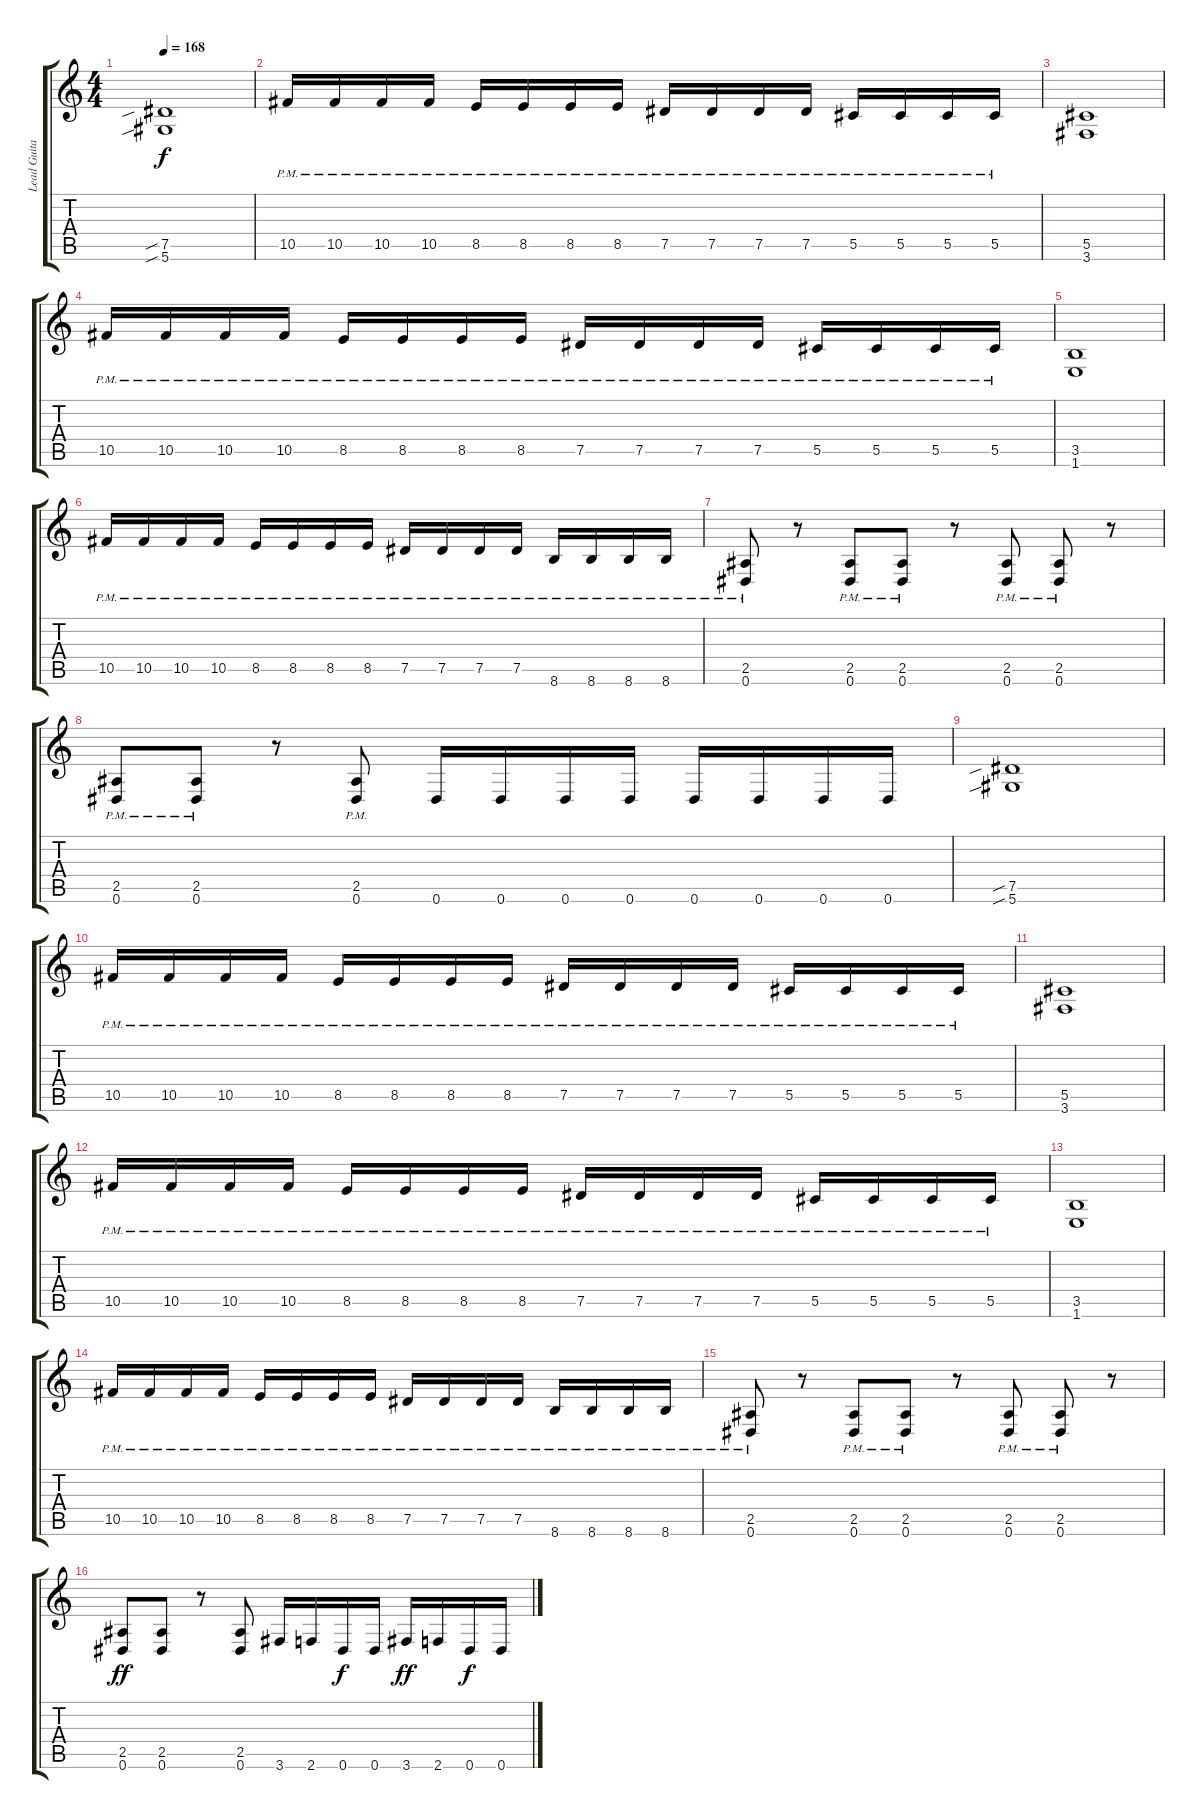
\track ("Lead Guitar" "Lead Guita") {instrument distortionguitar}
\staff {score tabs}
\tuning (Eb4 Bb3 Gb3 Db3 Ab2 Eb2) {hide}
\ts (4 4)
\tempo 168
\clef g2
\ks c
(7.5{sib} 5.6{sib}).1{dy f instrument distortionguitar} |
10.5{pm}.16 10.5{pm}.16 10.5{pm}.16 10.5{pm}.16 8.5{pm}.16 8.5{pm}.16 8.5{pm}.16 8.5{pm}.16 7.5{pm}.16 7.5{pm}.16 7.5{pm}.16 7.5{pm}.16 5.5{pm}.16 5.5{pm}.16 5.5{pm}.16 5.5{pm}.16 |
(5.5 3.6).1 |
10.5{pm}.16 10.5{pm}.16 10.5{pm}.16 10.5{pm}.16 8.5{pm}.16 8.5{pm}.16 8.5{pm}.16 8.5{pm}.16 7.5{pm}.16 7.5{pm}.16 7.5{pm}.16 7.5{pm}.16 5.5{pm}.16 5.5{pm}.16 5.5{pm}.16 5.5{pm}.16 |
(3.5 1.6).1 |
10.5{pm}.16 10.5{pm}.16 10.5{pm}.16 10.5{pm}.16 8.5{pm}.16 8.5{pm}.16 8.5{pm}.16 8.5{pm}.16 7.5{pm}.16 7.5{pm}.16 7.5{pm}.16 7.5{pm}.16 8.6{pm}.16 8.6{pm}.16 8.6{pm}.16 8.6{pm}.16 |
(2.5{pm} 0.6).8 r.8 (2.5{pm} 0.6).8 (2.5{pm} 0.6).8 r.8 (2.5{pm} 0.6).8 (2.5{pm} 0.6).8 r.8 |
(2.5{pm} 0.6).8 (2.5{pm} 0.6).8 r.8 (2.5{pm} 0.6).8 0.6.16 0.6.16 0.6.16 0.6.16 0.6.16 0.6.16 0.6.16 0.6.16 |
(7.5{sib} 5.6{sib}).1 |
10.5{pm}.16 10.5{pm}.16 10.5{pm}.16 10.5{pm}.16 8.5{pm}.16 8.5{pm}.16 8.5{pm}.16 8.5{pm}.16 7.5{pm}.16 7.5{pm}.16 7.5{pm}.16 7.5{pm}.16 5.5{pm}.16 5.5{pm}.16 5.5{pm}.16 5.5{pm}.16 |
(5.5 3.6).1 |
10.5{pm}.16 10.5{pm}.16 10.5{pm}.16 10.5{pm}.16 8.5{pm}.16 8.5{pm}.16 8.5{pm}.16 8.5{pm}.16 7.5{pm}.16 7.5{pm}.16 7.5{pm}.16 7.5{pm}.16 5.5{pm}.16 5.5{pm}.16 5.5{pm}.16 5.5{pm}.16 |
(3.5 1.6).1 |
10.5{pm}.16 10.5{pm}.16 10.5{pm}.16 10.5{pm}.16 8.5{pm}.16 8.5{pm}.16 8.5{pm}.16 8.5{pm}.16 7.5{pm}.16 7.5{pm}.16 7.5{pm}.16 7.5{pm}.16 8.6{pm}.16 8.6{pm}.16 8.6{pm}.16 8.6{pm}.16 |
(2.5{pm} 0.6).8 r.8 (2.5{pm} 0.6).8 (2.5{pm} 0.6).8 r.8 (2.5{pm} 0.6).8 (2.5{pm} 0.6).8 r.8 |
(2.5 0.6).8{dy ff} (2.5 0.6).8 r.8 (2.5 0.6).8 3.6.16 2.6.16 0.6.16{dy f} 0.6.16 3.6.16{dy ff} 2.6.16 0.6.16{dy f} 0.6.16
